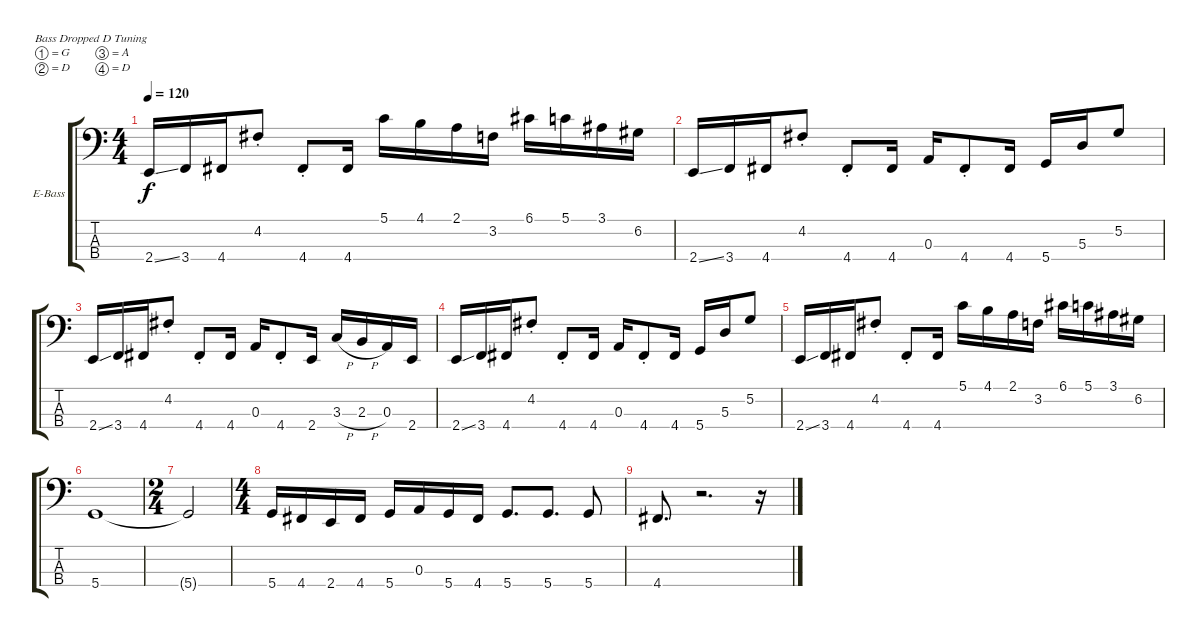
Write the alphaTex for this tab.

\bracketExtendMode groupsimilarinstruments
\firstSystemTrackNameOrientation horizontal
\otherSystemsTrackNameOrientation horizontal
\track ("Bass" "E-Bass") {instrument electricbasspick}
\staff {score tabs}
\tuning (G2 D2 A1 D1)
\ts (4 4)
\tempo 120
\clef f4
\ks c
2.4{ss}.16{dy f} 3.4.16 4.4.16 4.2{st}.8 4.4{st}.8 4.4.16 5.1.16 4.1.16 2.1.16 3.2.16 6.1.16 5.1.16 3.1.16 6.2.16 |
2.4{ss}.16 3.4.16 4.4.16 4.2{st}.8 4.4{st}.8 4.4.16 0.3.16 4.4{st}.8 4.4.16 5.4.16 5.3.16 5.2.8 |
2.4{ss}.16 3.4.16 4.4.16 4.2{st}.8 4.4{st}.8 4.4.16 0.3.16 4.4{st}.8 2.4.16 3.3{h}.16 2.3{h}.16 0.3.16 2.4.16 |
2.4{ss}.16 3.4.16 4.4.16 4.2{st}.8 4.4{st}.8 4.4.16 0.3.16 4.4{st}.8 4.4.16 5.4.16 5.3.16 5.2.8 |
2.4{ss}.16 3.4.16 4.4.16 4.2{st}.8 4.4{st}.8 4.4.16 5.1.16 4.1.16 2.1.16 3.2.16 6.1.16 5.1.16 3.1.16 6.2.16 |
5.4.1 |
\ts (2 4)
5.4{t}.2 |
\ts (4 4)
5.4.16 4.4.16 2.4.16 4.4.16 5.4.16 0.3.16 5.4.16 4.4.16 5.4.8{d} 5.4.8{d} 5.4.8 |
4.4.8{d} r.2{d} r.16
